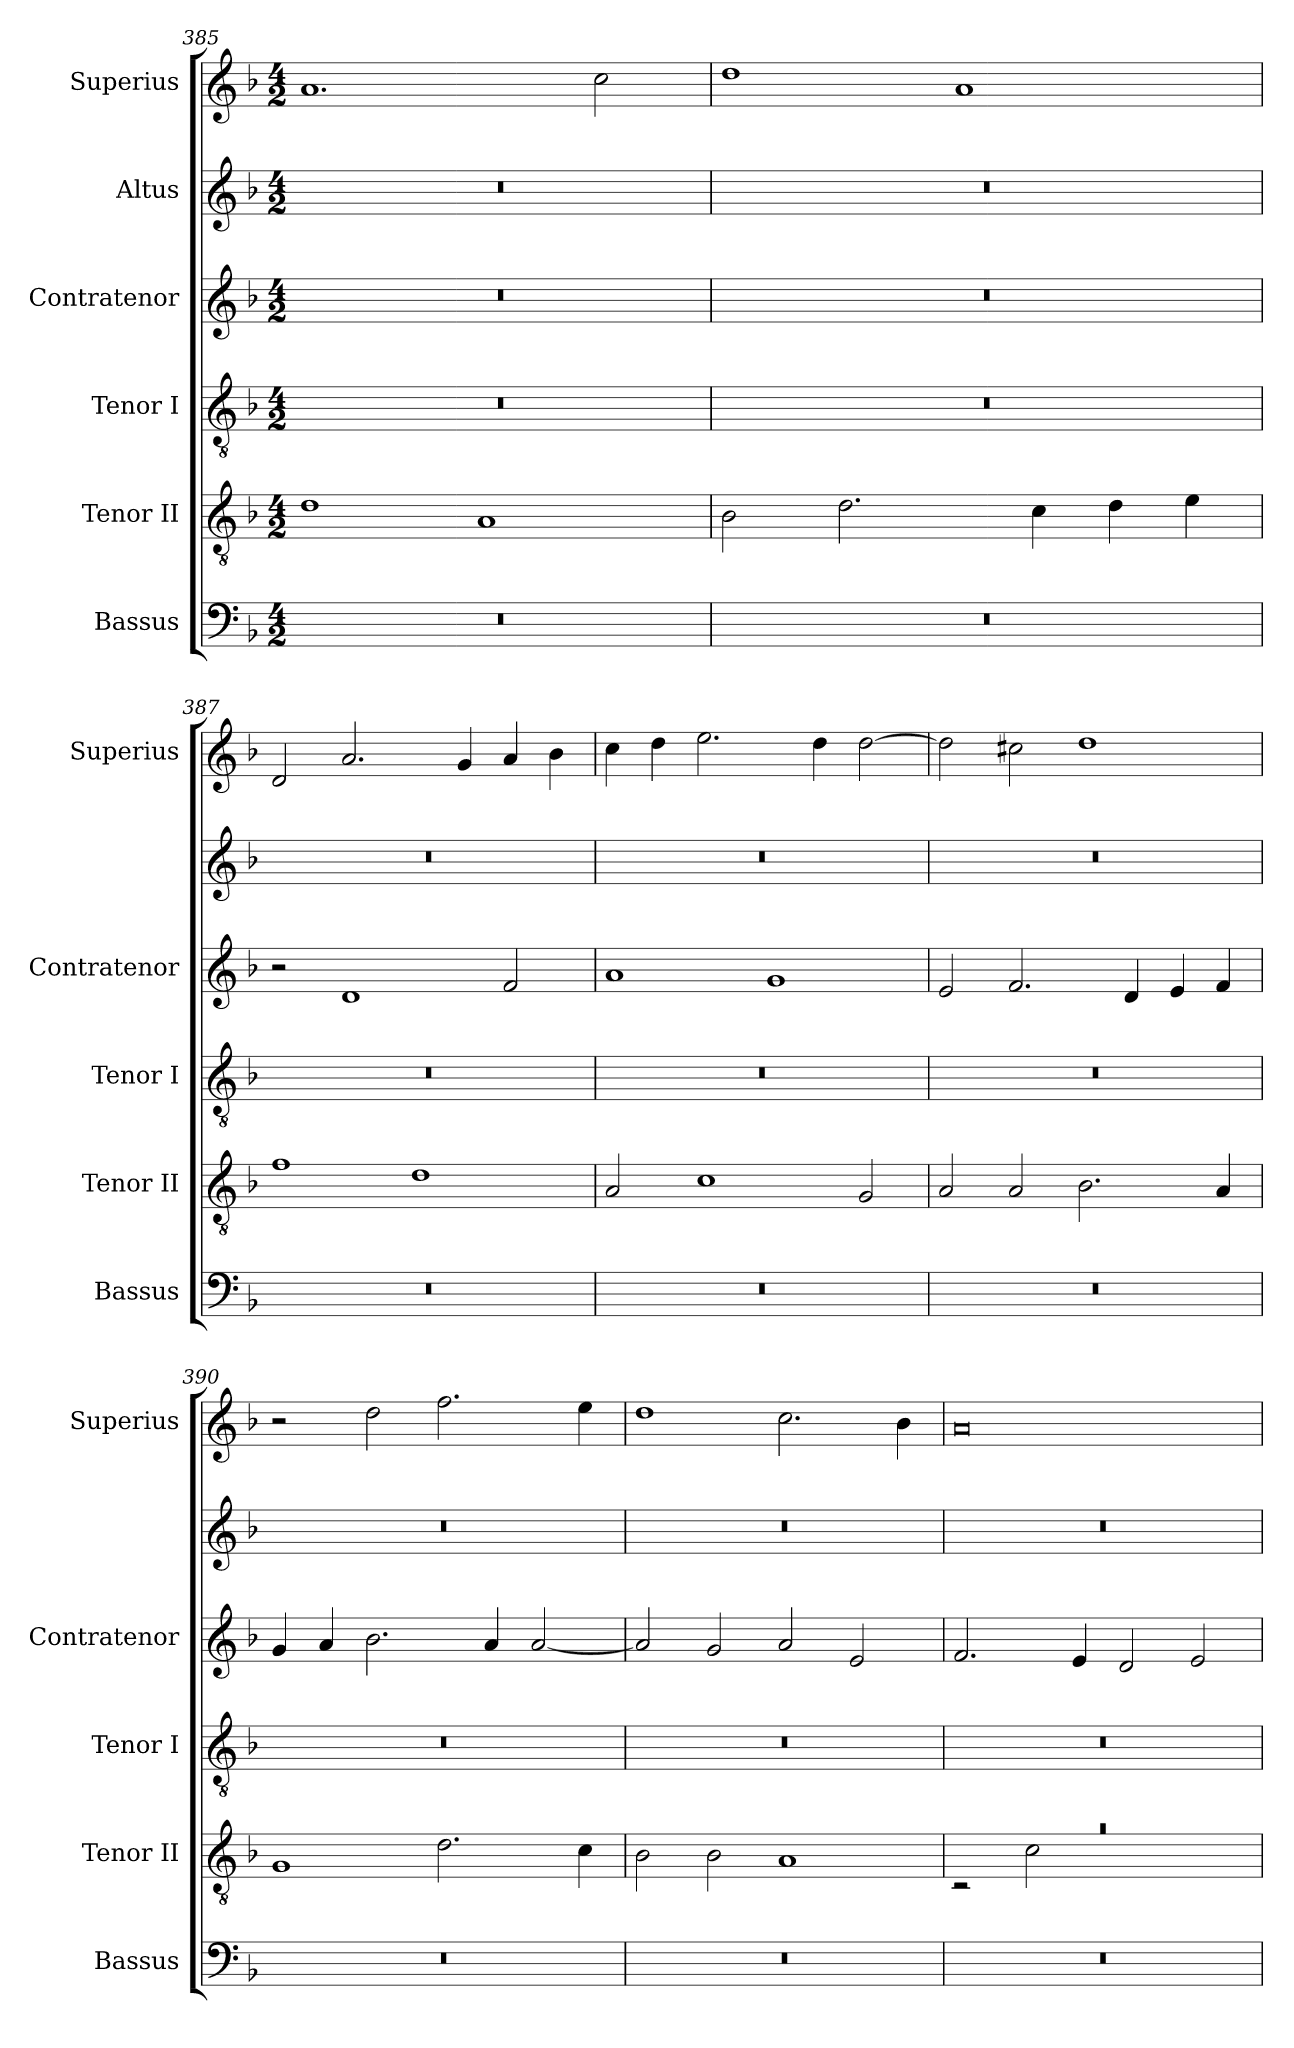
**kern	**kern	**kern	**kern	**kern	**kern
*part6	*part5	*part4	*part3	*part2	*part1
*staff6	*staff5	*staff4	*staff3	*staff2	*staff1
*I"Bassus	*I"Tenor II	*I"Tenor I	*I"Contratenor	*I"Altus	*I"Superius
*I'Bassus	*I'Tenor II	*I'Tenor I	*I'Contratenor	*	*I'Superius
*clefF4	*clefGv2	*clefGv2	*clefG2	*clefG2	*clefG2
*k[b-]	*k[b-]	*k[b-]	*k[b-]	*k[b-]	*k[b-]
*F:	*F:	*F:	*F:	*F:	*F:
*M4/2	*M4/2	*M4/2	*M4/2	*M4/2	*M4/2
=385	=385	=385	=385	=385	=385
0r	1d	0r	0r	0r	1.a
.	1A	.	.	.	.
.	.	.	.	.	2cc\
=386	=386	=386	=386	=386	=386
0r	2B-\	0r	0r	0r	1dd
.	2.d\	.	.	.	.
.	.	.	.	.	1a
.	4c\	.	.	.	.
.	4d\	.	.	.	.
.	4e\	.	.	.	.
=387	=387	=387	=387	=387	=387
0r	1f	0r	2r	0r	2d/
.	.	.	1d	.	2.a/
.	1d	.	.	.	.
.	.	.	.	.	4g/
.	.	.	2f/	.	4a/
.	.	.	.	.	4b-\
=388	=388	=388	=388	=388	=388
0r	2A/	0r	1a	0r	4cc\
.	.	.	.	.	4dd\
.	1c	.	.	.	2.ee\
.	.	.	1g	.	.
.	.	.	.	.	4dd\
.	2G/	.	.	.	[<2dd\
!!LO:LB:g=z
=389	=389	=389	=389	=389	=389
0r	2A/	0r	2e/	0r	2dd\]
.	2A/	.	2.f/	.	2cc#X\
.	2.B-\	.	.	.	1dd
.	.	.	4d/	.	.
.	.	.	4e/	.	.
.	4A/	.	4f/	.	.
=390	=390	=390	=390	=390	=390
0r	1G	0r	4g/	0r	2r
.	.	.	4a/	.	.
.	.	.	2.b-\	.	2dd\
.	2.d\	.	.	.	2.ff\
.	.	.	4a/	.	.
.	.	.	[<2a/	.	.
.	4c\	.	.	.	4ee\
=391	=391	=391	=391	=391	=391
0r	2B-\	0r	2a/]	0r	1dd
.	2B-\	.	2g/	.	.
.	1A	.	2a/	.	2.cc\
.	.	.	2e/	.	.
.	.	.	.	.	4b-\
=392	=392	=392	=392	=392	=392
!	!LO:N:vis=1	!	!	!	!
*	*^	*	*	*	*
0r	0ra	2rC	0r	2.f/	0r	0a
.	.	2c\	.	.	.	.
.	.	.	.	4e/	.	.
.	.	1ryy	.	2d/	.	.
.	.	.	.	2e/	.	.
*	*v	*v	*	*	*	*
=	=	=	=	=	=
*-	*-	*-	*-	*-	*-
